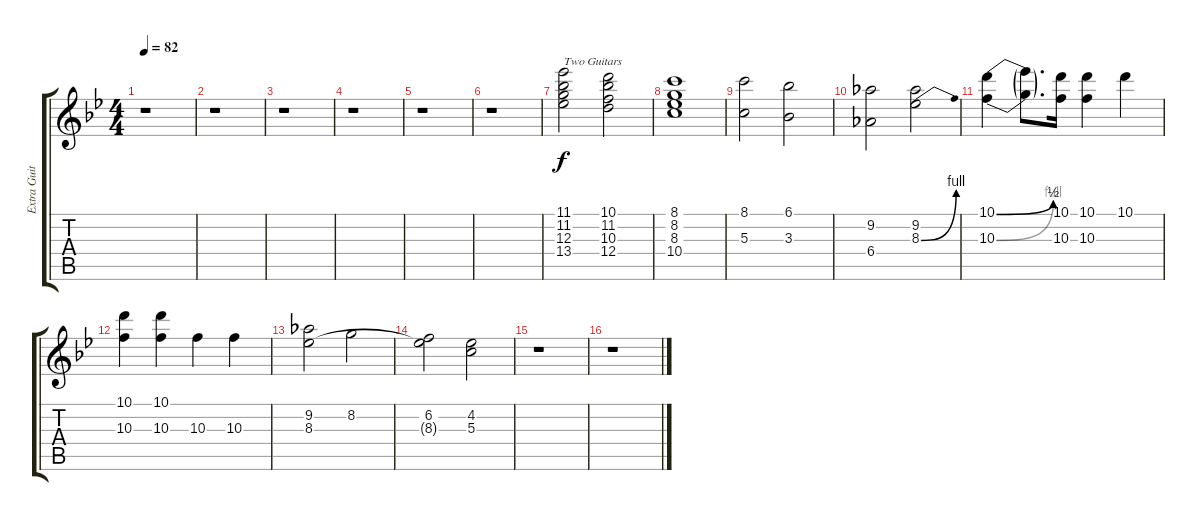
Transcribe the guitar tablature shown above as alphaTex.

\track ("Extra Guitar" "Extra Guit") {instrument distortionguitar}
\staff {score tabs}
\tuning (E4 B3 G3 D3 A2 E2) {hide}
\ts (4 4)
\tempo 82
\clef g2
\ks bb
r.1{dy f} |
r.1 |
r.1 |
r.1 |
r.1 |
r.1 |
(11.1 11.2 12.3 13.4).2{txt "Two Guitars"} (10.1 11.2 10.3 12.4).2 |
(8.1 8.2 8.3 10.4).1 |
(8.1 5.3).2 (6.1 3.3).2 |
(9.2 6.4).2 (9.2 8.3{be (bend 0 0 60 4)}).2 |
(10.1{be (bend 0 0 60 2)} 10.3{be (bend 0 0 60 4)}).4 (10.1{t} 10.3{t}).8{d} (10.1 10.3).16 (10.1 10.3).4 10.1.4 |
(10.1 10.3).4 (10.1 10.3).4 10.3.4 10.3.4 |
(9.2 8.3).2 8.2.2 |
(6.2 8.3{t}).2 (4.2 5.3).2 |
r.1 |
r.1
